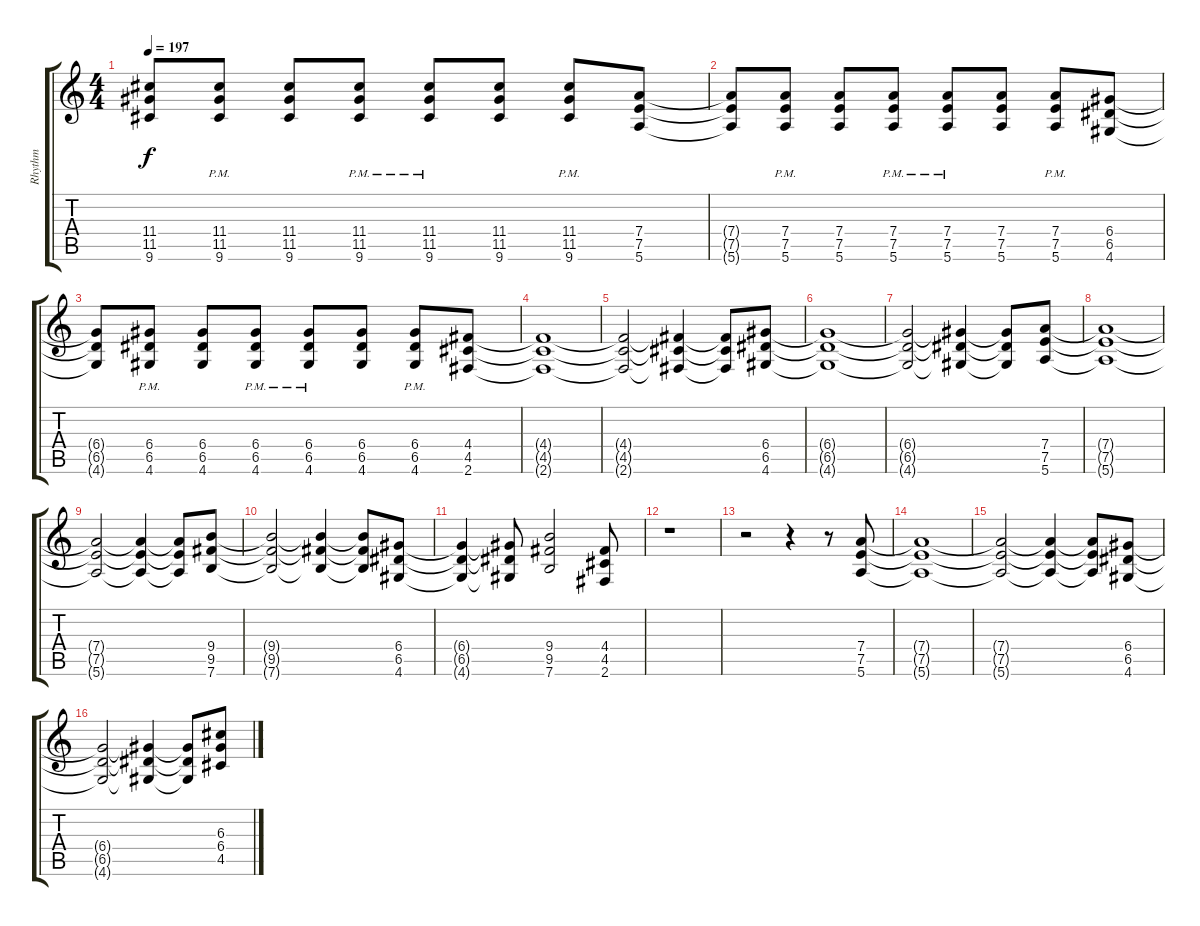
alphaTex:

\track ("Rhythm" "Rhythm") {instrument overdrivenguitar}
\staff {score tabs}
\tuning (E4 B3 G3 D3 A2 E2) {hide}
\ts (4 4)
\tempo 197
\clef g2
\ks c
(11.4 11.5 9.6).8{dy f} (11.4{pm} 11.5{pm} 9.6{pm}).8 (11.4 11.5 9.6).8 (11.4{pm} 11.5{pm} 9.6{pm}).8 (11.4{pm} 11.5{pm} 9.6{pm}).8 (11.4 11.5 9.6).8 (11.4{pm} 11.5{pm} 9.6{pm}).8 (7.4 7.5 5.6).8 |
(7.4{t} 7.5{t} 5.6{t}).8 (7.4{pm} 7.5{pm} 5.6{pm}).8 (7.4 7.5 5.6).8 (7.4{pm} 7.5{pm} 5.6{pm}).8 (7.4{pm} 7.5{pm} 5.6{pm}).8 (7.4 7.5 5.6).8 (7.4{pm} 7.5{pm} 5.6{pm}).8 (6.4 6.5 4.6).8 |
(6.4{t} 6.5{t} 4.6{t}).8 (6.4{pm} 6.5{pm} 4.6{pm}).8 (6.4 6.5 4.6).8 (6.4{pm} 6.5{pm} 4.6{pm}).8 (6.4{pm} 6.5{pm} 4.6{pm}).8 (6.4 6.5 4.6).8 (6.4{pm} 6.5{pm} 4.6{pm}).8 (4.4 4.5 2.6).8 |
\section ("" "")
(4.4{t} 4.5{t} 2.6{t}).1 |
(4.4{t} 4.5{t} 2.6{t}).2 (4.4{t} 4.5{t} 2.6{t}).4 (4.4{t} 4.5{t} 2.6{t}).8 (6.4 6.5 4.6).8 |
(6.4{t} 6.5{t} 4.6{t}).1 |
(6.4{t} 6.5{t} 4.6{t}).2 (6.4{t} 6.5{t} 4.6{t}).4 (6.4{t} 6.5{t} 4.6{t}).8 (7.4 7.5 5.6).8 |
(7.4{t} 7.5{t} 5.6{t}).1 |
(7.4{t} 7.5{t} 5.6{t}).2 (7.4{t} 7.5{t} 5.6{t}).4 (7.4{t} 7.5{t} 5.6{t}).8 (9.4 9.5 7.6).8 |
(9.4{t} 9.5{t} 7.6{t}).2 (9.4{t} 9.5{t} 7.6{t}).4 (9.4{t} 9.5{t} 7.6{t}).8 (6.4 6.5 4.6).8 |
(6.4{t} 6.5{t} 4.6{t}).4 (6.4{t} 6.5{t} 4.6{t}).8 (9.4 9.5 7.6).2 (4.4 4.5 2.6).8 |
\section ("" "")
r.1 |
r.2 r.4 r.8 (7.4 7.5 5.6).8 |
\section ("" "")
(7.4{t} 7.5{t} 5.6{t}).1 |
(7.4{t} 7.5{t} 5.6{t}).2 (7.4{t} 7.5{t} 5.6{t}).4 (7.4{t} 7.5{t} 5.6{t}).8 (6.4 6.5 4.6).8 |
(6.4{t} 6.5{t} 4.6{t}).2 (6.4{t} 6.5{t} 4.6{t}).4 (6.4{t} 6.5{t} 4.6{t}).8 (6.3 6.4 4.5).8
